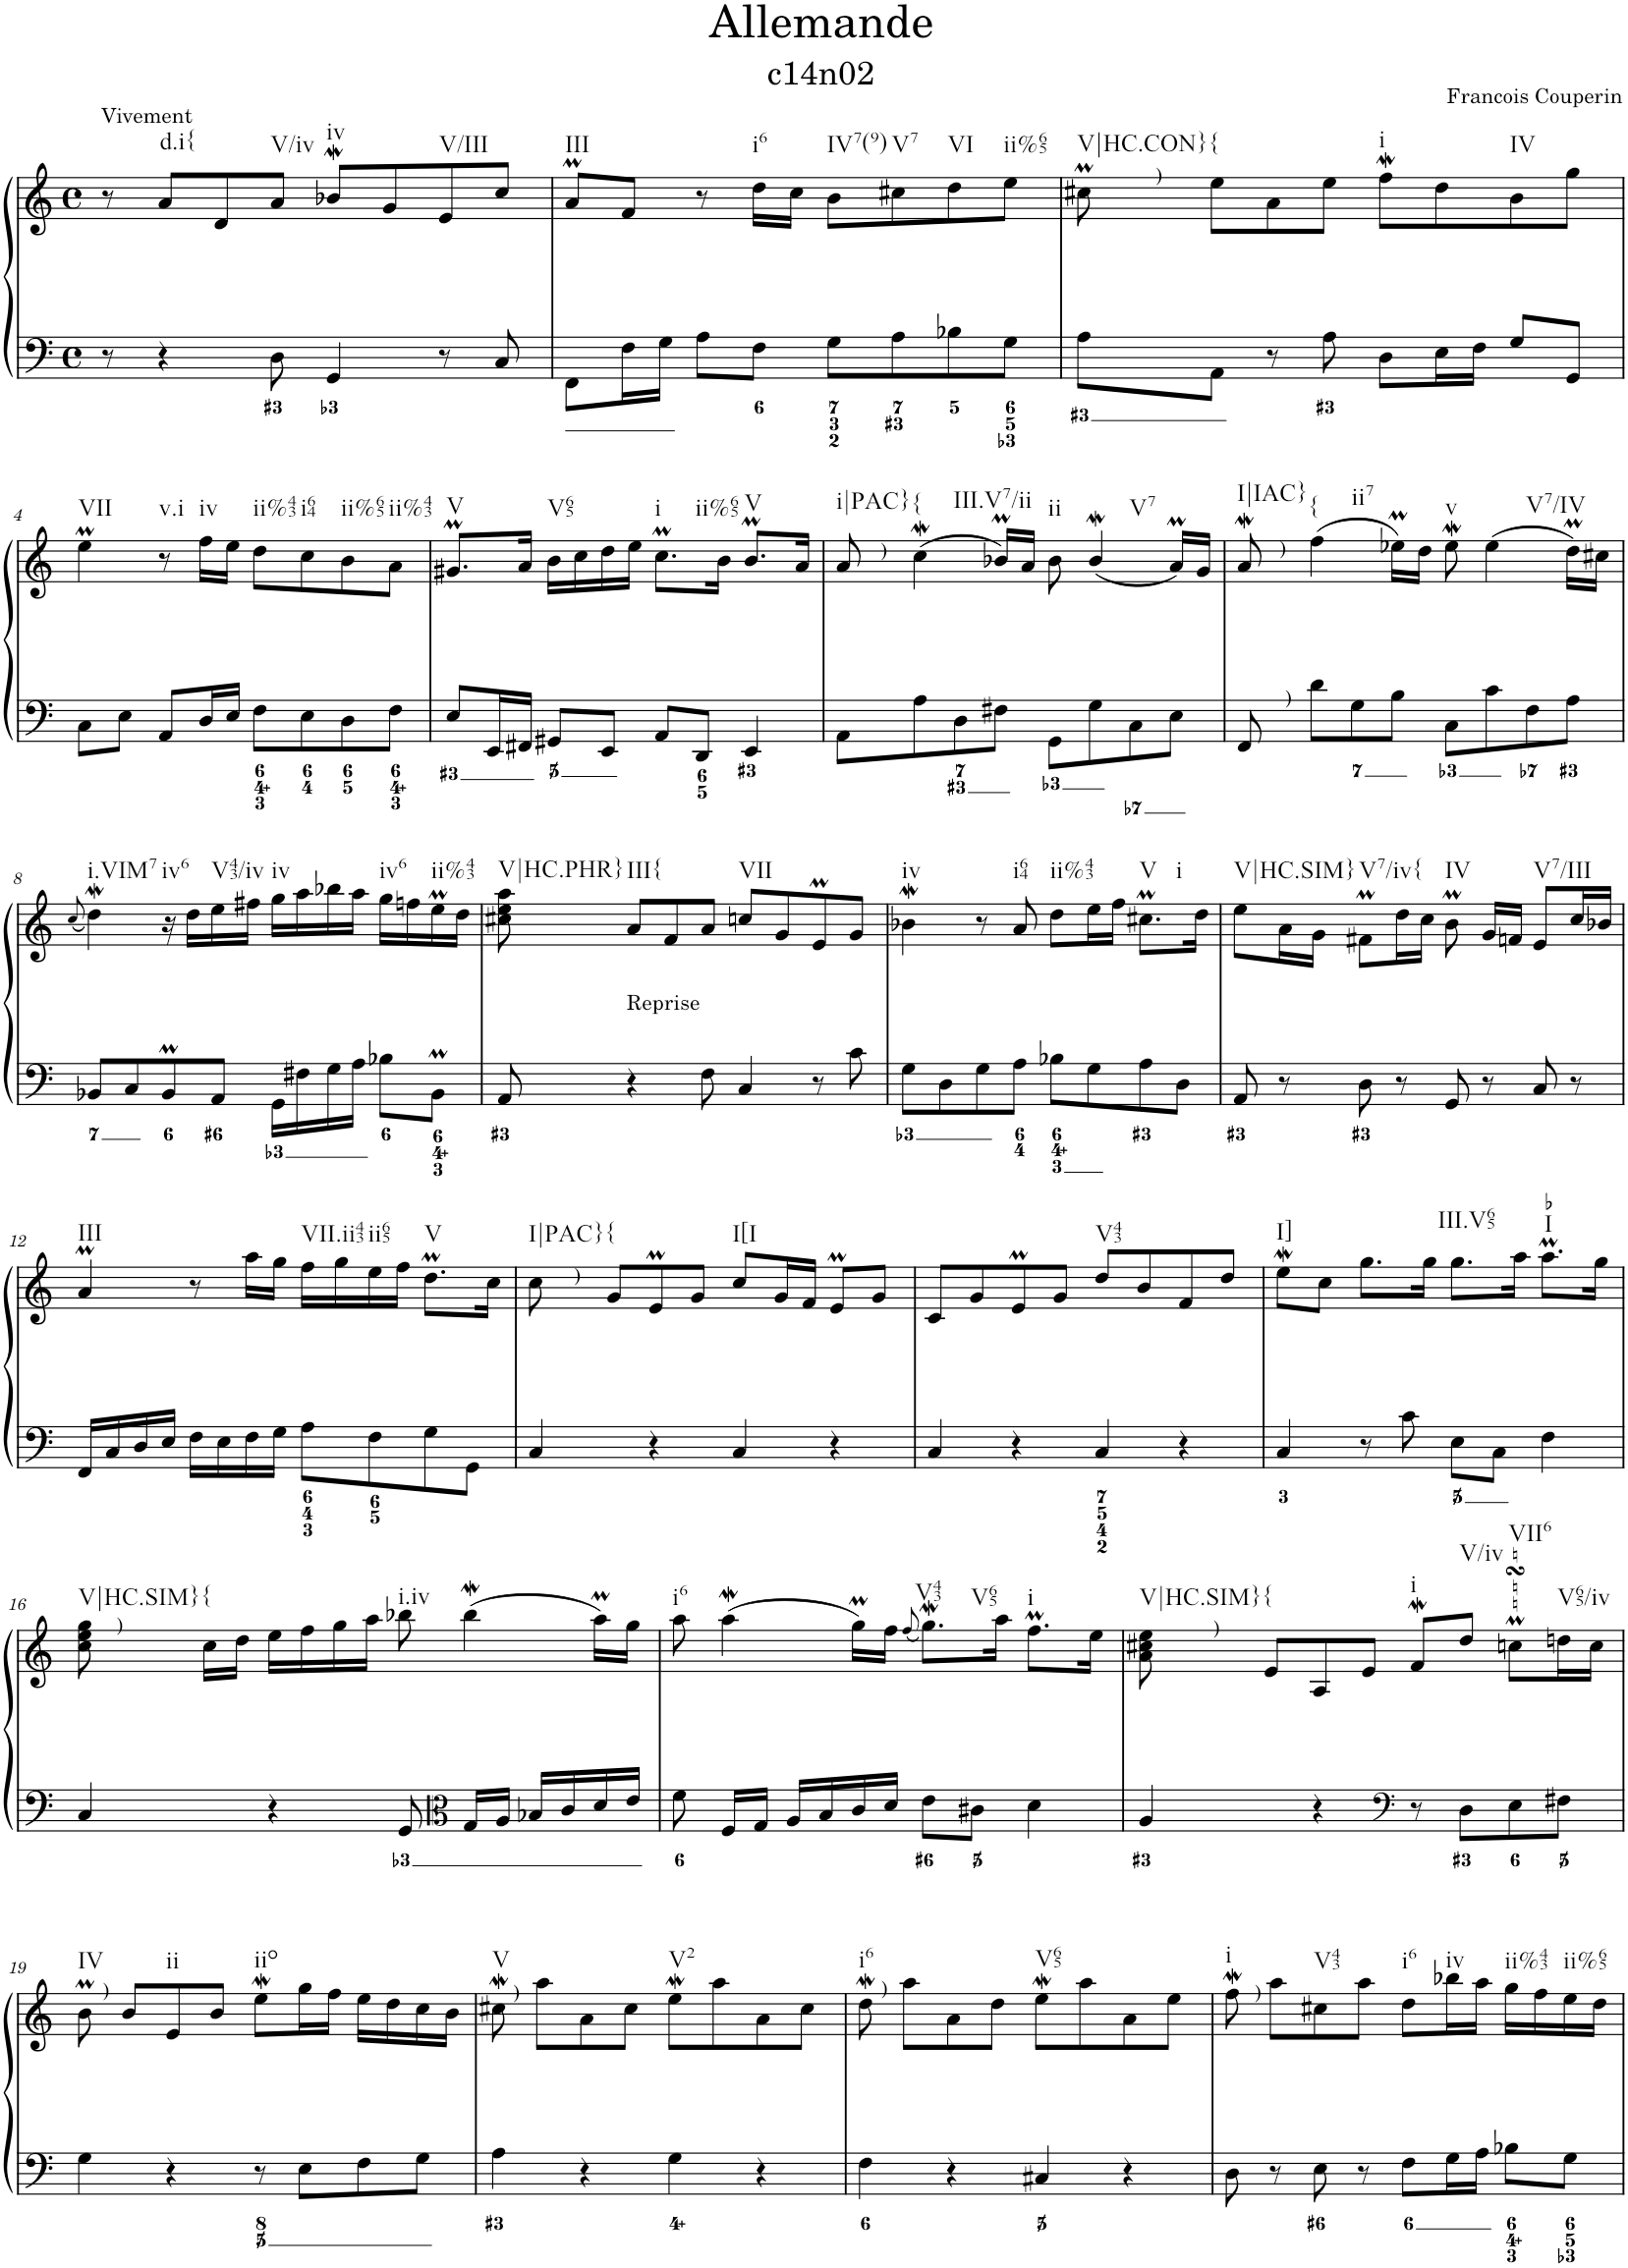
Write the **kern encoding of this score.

**kern	**kern
*part1	*part1
*staff2	*staff1
*I"Piano	*
*I'Pno.	*
*clefF4	*clefG2
*k[]	*k[]
*M4/4	*M4/4
*met(c)	*met(c)
=1	=1
!	!LO:TX:a:t=Vivement
8r	8r
!	!LO:TX:b:t=d.i{
4r	8a/L
.	8d/
!	!LO:TX:b:t=V/iv
8D\	8a/J
!	!LO:TX:b:t=iv
4GG/	8b-Xw/L
.	8g/
!	!LO:TX:b:t=V/III
8r	8e/
8C/	8cc/J
=2	=2
!	!LO:TX:b:t=III
8FF\L	8aM/L
16F\L	8f/J
16G\JJ	.
8A\L	8r
!	!LO:TX:b:t=i6
8F\J	16dd\LL
.	16cc\JJ
!	!LO:TX:b:t=IV7(9)
8G\L	8b\L
!	!LO:TX:b:t=V7
8A\	8cc#X\
!	!LO:TX:b:t=VI
8B-X\	8dd\
!	!LO:TX:b:t=ii%65
8G\J	8ee\J
=3	=3
!	!LO:TX:a:t=)
!	!LO:TX:b:t=V|HC.CON}
8A\L	8cc#Xm\
!	!LO:TX:b:t={
8AA\J	8ee\L
8r	8a\
8A\	8ee\J
!	!LO:TX:b:t=i
8D\L	8ffw\L
16E\L	8dd\
16F\JJ	.
!	!LO:TX:b:t=IV
8G/L	8b\
8GG/J	8gg\J
!!LO:LB:g=z
=4	=4
!	!LO:TX:b:t=VII
8C\L	4eem\
8E\J	.
!	!LO:TX:b:t=v.i
8AA/L	8r
!	!LO:TX:b:t=iv
16D/L	16ff\LL
16E/JJ	16ee\JJ
!	!LO:TX:b:t=ii%43
8F\L	8dd\L
!	!LO:TX:b:t=i64
8E\	8cc\
!	!LO:TX:b:t=ii%65
8D\	8b\
!	!LO:TX:b:t=ii%43
8F\J	8a\J
=5	=5
!	!LO:TX:b:t=V
8E/L	8.g#Xm/L
16EE/L	.
16FF#X/JJ	16a/Jk
!	!LO:TX:b:t=V65
8GG#X/L	16b\LL
.	16cc\
8EE/J	16dd\
.	16ee\JJ
!	!LO:TX:b:t=i
!	!LO:TX:b:t=ii%65
8AA/L	8.ccM\L
8DD/J	.
.	16b\Jk
!	!LO:TX:b:t=V
4EE/	8.bm/L
.	16a/Jk
=6	=6
!	!LO:TX:a:t=)
!	!LO:TX:b:t=i|PAC}
8AA\L	8a/
!	!LO:TX:b:t={
!	!LO:TX:b:t=III.V7/ii
8A\	(4ccw\
8D\	.
8F#X\J	16b-XM/LL)
.	16a/JJ
!	!LO:TX:b:t=ii
8GG\L	8b-\
!	!LO:TX:b:t=V7
8G\	(4b-w/
8C\	.
8E\J	16aM/LL)
.	16g/JJ
=7	=7
!	!LO:TX:a:t=)
!	!LO:TX:b:t=I|IAC}
!LO:TX:a:t=)	!
8FF/	8aW/
!	!LO:TX:b:t={
!	!LO:TX:b:t=ii7
8d\L	(4ff\
8G\	.
8B\J	16ee-XM\LL)
.	16dd\JJ
!	!LO:TX:b:t=v
8C\L	8ee-w\
!	!LO:TX:b:t=V7/IV
8c\	(4ee-\
8F\	.
8A\J	16ddM\LL)
.	16cc#X\JJ
!!LO:LB:g=z
=8	=8
.	(8qcc/
!	!LO:TX:b:t=i.VIM7
8BB-X/L	4ddW\)
8C/	.
!	!LO:TX:b:t=iv6
8BB-M/	16r
.	16dd\LL
!	!LO:TX:b:t=V43/iv
8AA/J	16ee\
.	16ff#X\JJ
!	!LO:TX:b:t=iv
16GG\LL	16gg\LL
16F#X\	16aa\
16G\	16bb-X\
16A\JJ	16aa\JJ
!	!LO:TX:b:t=iv6
8B-X\L	16gg\LL
.	16ffn\
!	!LO:TX:b:t=ii%43
8BB-M\J	16eem\
.	16dd\JJ
=9	=9
!	!LO:TX:b:t=V|HC.PHR}
8AA/	8cc#X\ 8ee\ 8aa\
!	!LO:TX:b:t=III{
!LO:TX:a:t=Reprise	!
4r	8a/L
.	8f/
8F\	8a/J
!	!LO:TX:b:t=VII
4C/	8ccn/L
.	8g/
8r	8em/
8c\	8g/J
=10	=10
!	!LO:TX:b:t=iv
8G\L	4b-Xw\
8D\	.
8G\	8r
!	!LO:TX:b:t=i64
8A\J	8a/
!	!LO:TX:b:t=ii%43
8B-X\L	8dd\L
8G\	16ee\L
.	16ff\JJ
!	!LO:TX:b:t=V
!	!LO:TX:b:t=i
8A\	8.cc#Xm\L
8D\J	.
.	16dd\Jk
=11	=11
!	!LO:TX:b:t=V|HC.SIM}
8AA/	8ee\L
8r	16a\L
.	16g\JJ
!	!LO:TX:b:t=V7/iv{
8D\	8f#Xm\L
8r	16dd\L
.	16cc\JJ
!	!LO:TX:b:t=IV
8GG/	8bm\
8r	16g/LL
.	16fn/JJ
!	!LO:TX:b:t=V7/III
8C/	8e/L
8r	16cc/L
.	16b-X/JJ
!!LO:LB:g=z
=12	=12
!	!LO:TX:b:t=III
16FF/LL	4aM/
16C/	.
16D/	.
16E/JJ	.
16F\LL	8r
16E\	.
16F\	16aa\LL
16G\JJ	16gg\JJ
!	!LO:TX:b:t=VII.ii43
8A\L	16ff\LL
.	16gg\
!	!LO:TX:b:t=ii65
8F\	16ee\
.	16ff\JJ
!	!LO:TX:b:t=V
8G\	8.ddM\L
8GG\J	.
.	16cc\Jk
=13	=13
!	!LO:TX:a:t=)
!	!LO:TX:b:t=I|PAC}
4C/	8cc\
!	!LO:TX:b:t={
.	8g/L
4r	8em/
.	8g/J
!	!LO:TX:b:t=I[I
4C/	8cc/L
.	16g/L
.	16f/JJ
4r	8em/L
.	8g/J
=14	=14
4C/	8c/L
.	8g/
4r	8em/
.	8g/J
!	!LO:TX:b:t=V43
4C/	8dd/L
.	8b/
4r	8f/
.	8dd/J
=15	=15
!	!LO:TX:b:t=I]
4C/	8eeW\L
.	8cc\J
8r	8.gg\L
8c\	.
.	16gg\Jk
!	!LO:TX:b:t=III.V65
8E\L	8.gg\L
8C\J	.
.	16aa\Jk
!	!LO:TX:a:t=♭
!	!LO:TX:b:t=I
4F\	8.aaM\L
.	16gg\Jk
!!LO:LB:g=z
=16	=16
!	!LO:TX:a:t=)
!	!LO:TX:b:t=V|HC.SIM}
4C/	8cc\ 8ee\ 8gg\
!	!LO:TX:b:t={
.	16cc\LL
.	16dd\JJ
4r	16ee\LL
.	16ff\
.	16gg\
.	16aa\JJ
!	!LO:TX:b:t=i.iv
8GG/	8bb-X\
*clefC3	*
16G/LL	(4bb-w\
16A/JJ	.
16B-X/LL	.
16c/	.
16d/	16aaM\LL)
16e/JJ	16gg\JJ
=17	=17
!	!LO:TX:b:t=i6
8f\	8aa\
16F/LL	(4aaW\
16G/JJ	.
16A/LL	.
16B/	.
16c/	16ggM\LL)
16d/JJ	16ff\JJ
.	(8qff/
!	!LO:TX:b:t=V43
!	!LO:TX:b:t=V65
8e\L	8.ggW\L)
8c#X\J	.
.	16aa\Jk
!	!LO:TX:b:t=i
4d\	8.ffM\L
.	16ee\Jk
=18	=18
!	!LO:TX:a:t=)
!	!LO:TX:b:t=V|HC.SIM}
4A/	8a\ 8cc#X\ 8ee\
!	!LO:TX:b:t={
.	8e/L
4r	8A/
.	8e/J
*clefF4	*
!	!LO:TX:b:t=i
8r	8fw/L
!	!LO:TX:b:t=V/iv
8D\L	8dd/J
!	!LO:TX:b:t=VII6
8E\	8ccnMsSSs\L
!	!LO:TX:b:t=V65/iv
8F#X\J	16ddn\L
.	16cc\JJ
!!LO:LB:g=z
=19	=19
!	!LO:TX:a:t=)
!	!LO:TX:b:t=IV
4G\	8bm\
.	8b/L
!	!LO:TX:b:t=ii
4r	8e/
.	8b/J
!	!LO:TX:b:t=iio
8r	8eeW\L
8E\L	16gg\L
.	16ff\JJ
8F\	16ee\LL
.	16dd\
8G\J	16cc\
.	16b\JJ
=20	=20
!	!LO:TX:a:t=)
!	!LO:TX:b:t=V
4A\	8cc#XW\
.	8aa\L
4r	8a\
.	8cc#\J
!	!LO:TX:b:t=V2
4G\	8eeW\L
.	8aa\
4r	8a\
.	8cc#\J
=21	=21
!	!LO:TX:a:t=)
!	!LO:TX:b:t=i6
4F\	8ddW\
.	8aa\L
4r	8a\
.	8dd\J
!	!LO:TX:b:t=V65
4C#X/	8eeW\L
.	8aa\
4r	8a\
.	8ee\J
=22	=22
!	!LO:TX:a:t=)
!	!LO:TX:b:t=i
8D\	8ffw\
8r	8aa\L
!	!LO:TX:b:t=V43
8E\	8cc#X\
8r	8aa\J
!	!LO:TX:b:t=i6
8F\L	8dd\L
!	!LO:TX:b:t=iv
16G\L	16bb-X\L
16A\JJ	16aa\JJ
!	!LO:TX:b:t=ii%43
8B-X\L	16gg\LL
.	16ff\
!	!LO:TX:b:t=ii%65
8G\J	16ee\
.	16dd\JJ
=	=
*-	*-
